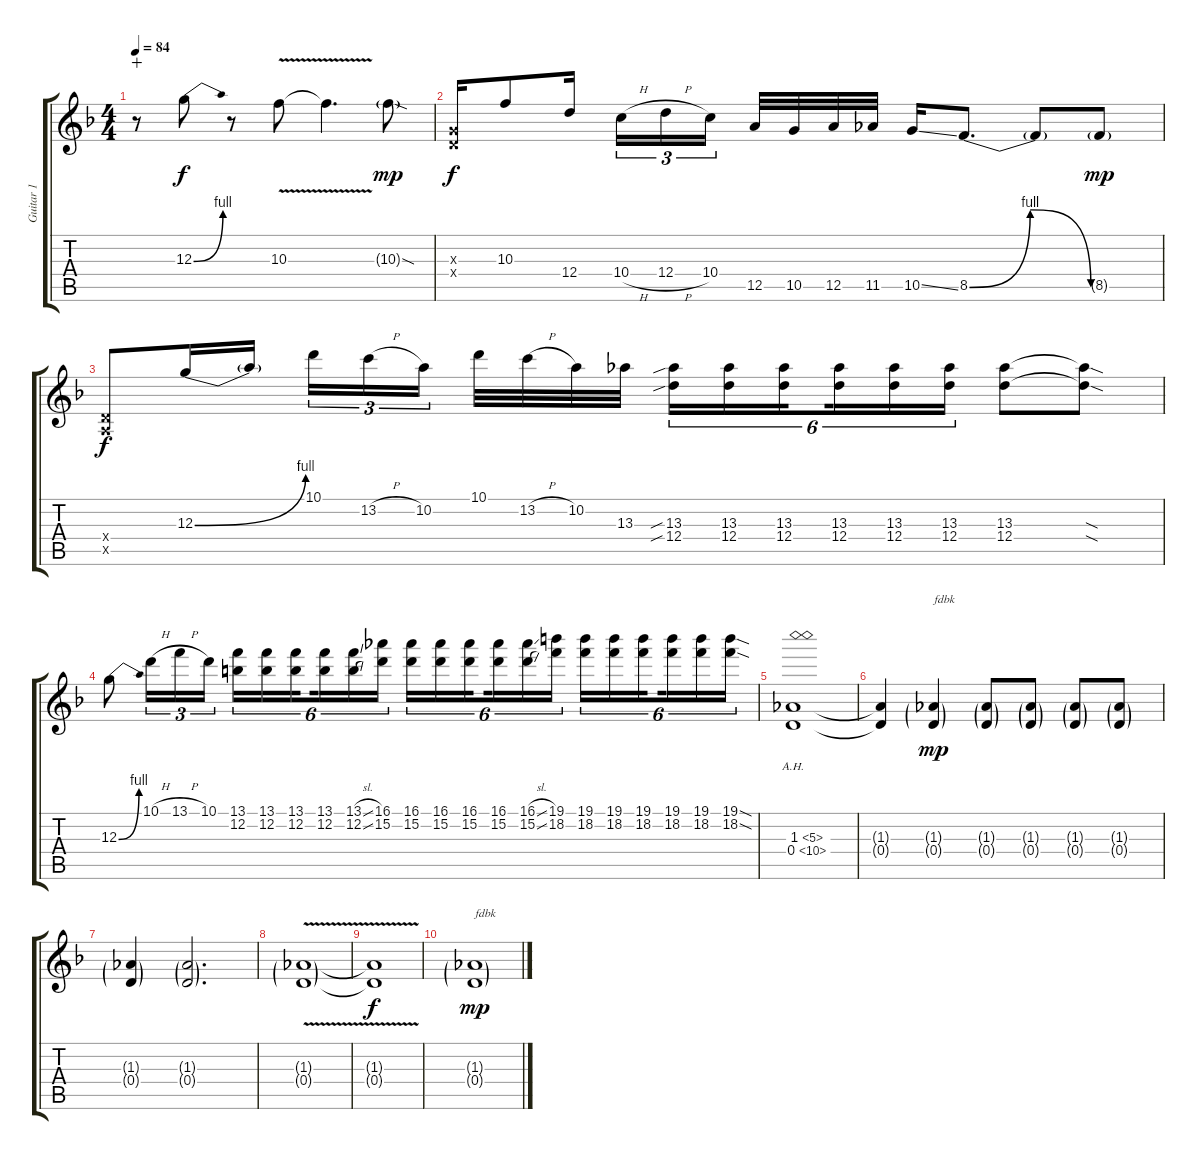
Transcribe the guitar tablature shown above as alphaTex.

\track ("Guitar 1" "Guitar 1") {instrument distortionguitar}
\staff {score tabs}
\tuning (E4 B3 G3 D3 A2 D2) {hide}
\ts (4 4)
\tempo 84
\clef g2
\ks f
r.8{dy f wahc} 12.3{be (bend 0 0 60 4)}.8 r.8 10.3{v}.8 10.3{t}.4{d} 10.3{sod g}.8{dy mp} |
(0.3{x} 0.4{x}).16{dy f} 10.3.8 12.4.16 10.4{h}.16{tu (3 2)} 12.4{h}.16{tu (3 2)} 10.4.16{tu (3 2) beam splitsecondary} 12.5.32 10.5.32 12.5.32 11.5.32 10.5{ss}.16 8.5{be (bendrelease 0 0 30 4 30 4 60 0)}.8{d} 8.5{t}.8 8.5{g}.8{dy mp} |
(0.4{x} 0.5{x}).8{dy f} 12.3{be (bend 0 0 60 4)}.16 12.3{t}.16 10.1.16{tu (3 2)} 13.2{h}.16{tu (3 2)} 10.2.16{tu (3 2) beam splitsecondary} 10.1.32 13.2{h}.32 10.2.32 13.3.32 (13.3{sib} 12.4{sib}).16{tu (6 4)} (13.3 12.4).16{tu (6 4)} (13.3 12.4).16{tu (6 4) beam splitsecondary} (13.3 12.4).16{tu (6 4)} (13.3 12.4).16{tu (6 4)} (13.3 12.4).16{tu (6 4)} (13.3 12.4).8 (13.3{sod t} 12.4{sod t}).8 |
12.3{be (bend 0 0 60 4)}.8 10.1{h}.16{tu (3 2)} 13.1{h}.16{tu (3 2)} 10.1.16{tu (3 2)} (13.1 12.2).16{tu (6 4)} (13.1 12.2).16{tu (6 4)} (13.1 12.2).16{tu (6 4) beam splitsecondary} (13.1 12.2).16{tu (6 4)} (13.1{sl} 12.2{sl}).16{tu (6 4)} (16.1 15.2).16{tu (6 4)} (16.1 15.2).16{tu (6 4)} (16.1 15.2).16{tu (6 4)} (16.1 15.2).16{tu (6 4) beam splitsecondary} (16.1 15.2).16{tu (6 4)} (16.1{sl} 15.2{sl}).16{tu (6 4)} (19.1 18.2).16{tu (6 4)} (19.1 18.2).16{tu (6 4)} (19.1 18.2).16{tu (6 4)} (19.1 18.2).16{tu (6 4) beam splitsecondary} (19.1 18.2).16{tu (6 4)} (19.1 18.2).16{tu (6 4)} (19.1{sod} 18.2{sod}).16{tu (6 4)} |
(1.3{ah 4} 0.4{ah 10}).1 |
(1.3{t} 0.4{t}).4 (1.3{g} 0.4{g}).4{txt "fdbk" dy mp} (1.3{g} 0.4{g}).8 (1.3{g} 0.4{g}).8 (1.3{g} 0.4{g}).8 (1.3{g} 0.4{g}).8 |
(1.3{g} 0.4{g}).4 (1.3{g} 0.4{g}).2{d} |
(1.3{v g} 0.4{v g}).1 |
(1.3{t} 0.4{t}).1{dy f} |
(1.3{g} 0.4{g}).1{txt "fdbk" dy mp}
